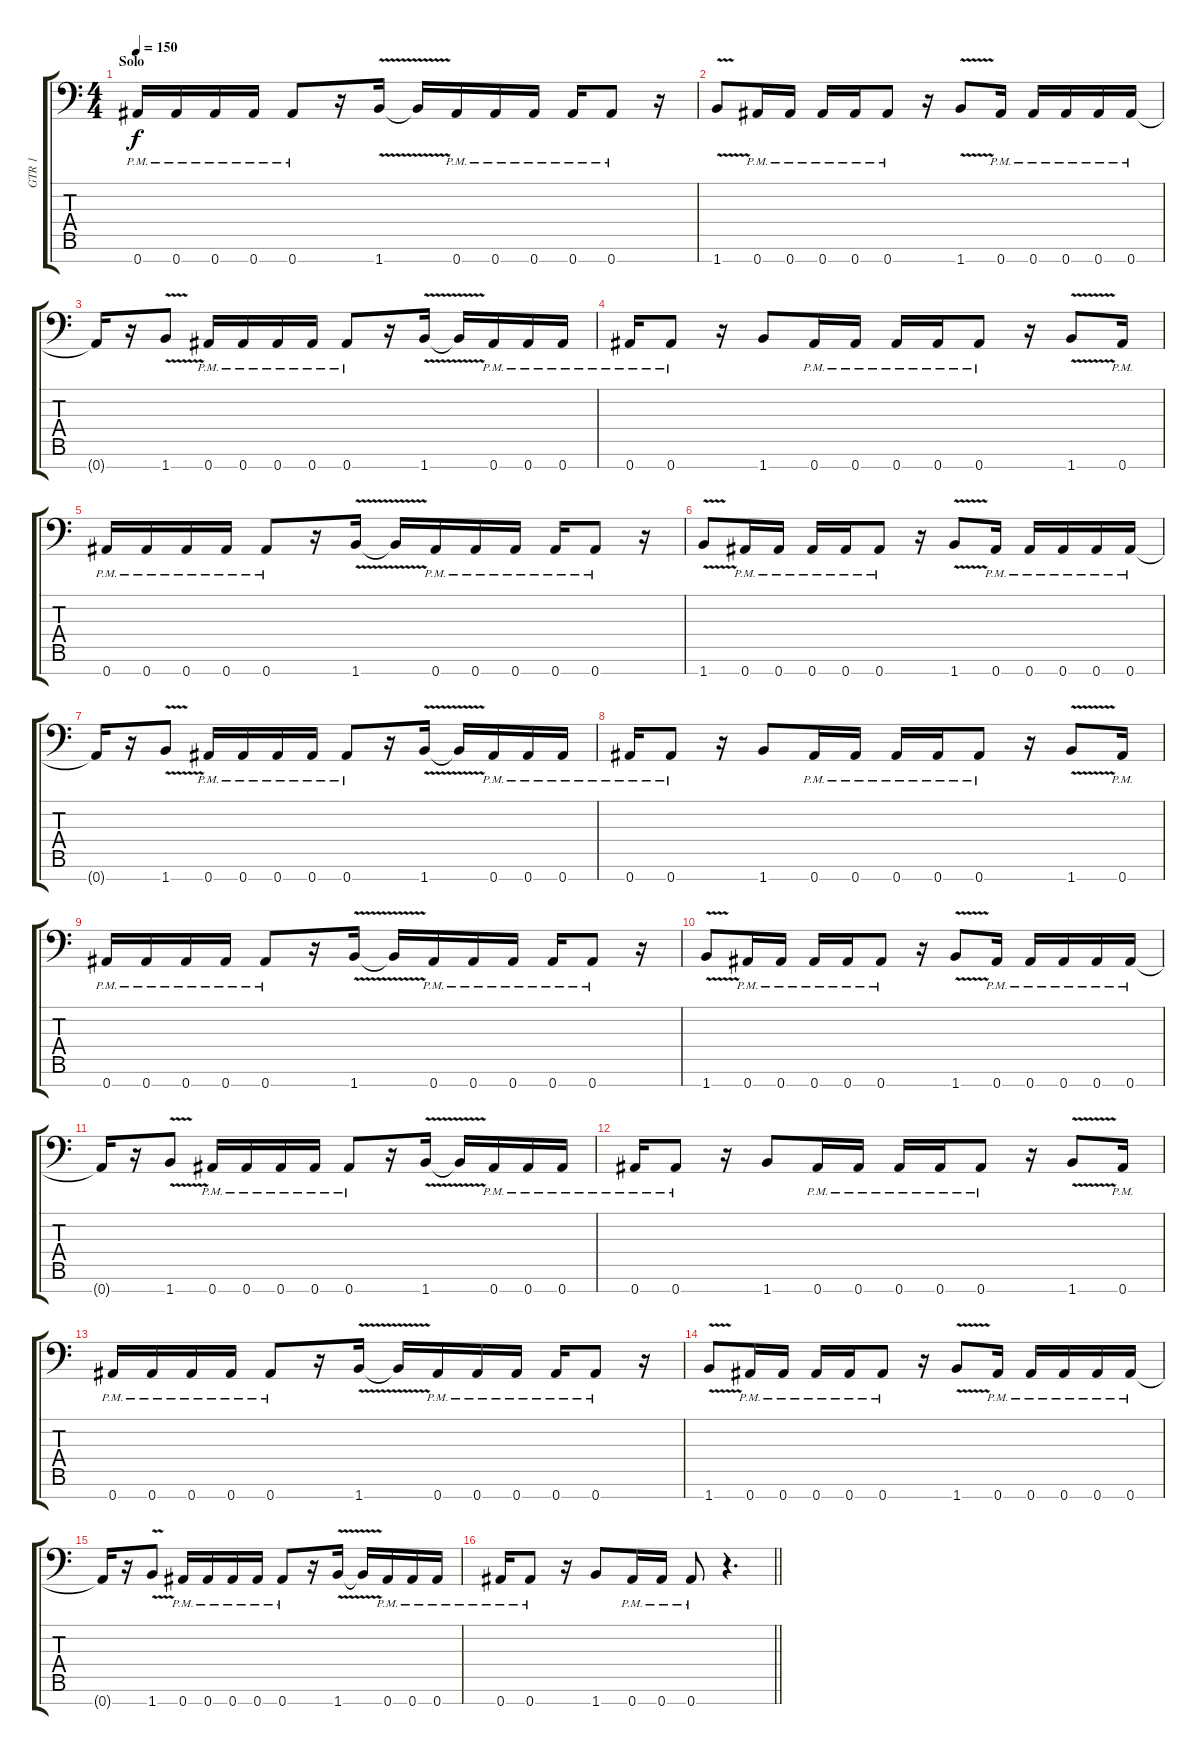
\track ("GTR 1" "GTR 1") {instrument distortionguitar}
\staff {score tabs}
\tuning (Eb4 Bb3 Gb3 Db3 Ab2 Eb2 Bb1) {hide}
\ts (4 4)
\section ("" "Solo")
\tempo 150
\clef f4
\ks c
0.7{pm}.16{dy f} 0.7{pm}.16 0.7{pm}.16 0.7{pm}.16 0.7{pm}.8 r.16 1.7{v}.16 1.7{t}.16 0.7{pm}.16 0.7{pm}.16 0.7{pm}.16 0.7{pm}.16 0.7{pm}.8 r.16 |
1.7{v}.8 0.7{pm}.16 0.7{pm}.16 0.7{pm}.16 0.7{pm}.16 0.7{pm}.8 r.16 1.7{v}.8 0.7{pm}.16 0.7{pm}.16 0.7{pm}.16 0.7{pm}.16 0.7{pm}.16 |
0.7{t}.16 r.16 1.7{v}.8 0.7{pm}.16 0.7{pm}.16 0.7{pm}.16 0.7{pm}.16 0.7{pm}.8 r.16 1.7{v}.16 1.7{t}.16 0.7{pm}.16 0.7{pm}.16 0.7{pm}.16 |
0.7{pm}.16 0.7{pm}.8 r.16 1.7.8 0.7{pm}.16 0.7{pm}.16 0.7{pm}.16 0.7{pm}.16 0.7{pm}.8 r.16 1.7{v}.8 0.7{pm}.16 |
0.7{pm}.16 0.7{pm}.16 0.7{pm}.16 0.7{pm}.16 0.7{pm}.8 r.16 1.7{v}.16 1.7{t}.16 0.7{pm}.16 0.7{pm}.16 0.7{pm}.16 0.7{pm}.16 0.7{pm}.8 r.16 |
1.7{v}.8 0.7{pm}.16 0.7{pm}.16 0.7{pm}.16 0.7{pm}.16 0.7{pm}.8 r.16 1.7{v}.8 0.7{pm}.16 0.7{pm}.16 0.7{pm}.16 0.7{pm}.16 0.7{pm}.16 |
0.7{t}.16 r.16 1.7{v}.8 0.7{pm}.16 0.7{pm}.16 0.7{pm}.16 0.7{pm}.16 0.7{pm}.8 r.16 1.7{v}.16 1.7{t}.16 0.7{pm}.16 0.7{pm}.16 0.7{pm}.16 |
0.7{pm}.16 0.7{pm}.8 r.16 1.7.8 0.7{pm}.16 0.7{pm}.16 0.7{pm}.16 0.7{pm}.16 0.7{pm}.8 r.16 1.7{v}.8 0.7{pm}.16 |
0.7{pm}.16 0.7{pm}.16 0.7{pm}.16 0.7{pm}.16 0.7{pm}.8 r.16 1.7{v}.16 1.7{t}.16 0.7{pm}.16 0.7{pm}.16 0.7{pm}.16 0.7{pm}.16 0.7{pm}.8 r.16 |
1.7{v}.8 0.7{pm}.16 0.7{pm}.16 0.7{pm}.16 0.7{pm}.16 0.7{pm}.8 r.16 1.7{v}.8 0.7{pm}.16 0.7{pm}.16 0.7{pm}.16 0.7{pm}.16 0.7{pm}.16 |
0.7{t}.16 r.16 1.7{v}.8 0.7{pm}.16 0.7{pm}.16 0.7{pm}.16 0.7{pm}.16 0.7{pm}.8 r.16 1.7{v}.16 1.7{t}.16 0.7{pm}.16 0.7{pm}.16 0.7{pm}.16 |
0.7{pm}.16 0.7{pm}.8 r.16 1.7.8 0.7{pm}.16 0.7{pm}.16 0.7{pm}.16 0.7{pm}.16 0.7{pm}.8 r.16 1.7{v}.8 0.7{pm}.16 |
0.7{pm}.16 0.7{pm}.16 0.7{pm}.16 0.7{pm}.16 0.7{pm}.8 r.16 1.7{v}.16 1.7{t}.16 0.7{pm}.16 0.7{pm}.16 0.7{pm}.16 0.7{pm}.16 0.7{pm}.8 r.16 |
1.7{v}.8 0.7{pm}.16 0.7{pm}.16 0.7{pm}.16 0.7{pm}.16 0.7{pm}.8 r.16 1.7{v}.8 0.7{pm}.16 0.7{pm}.16 0.7{pm}.16 0.7{pm}.16 0.7{pm}.16 |
0.7{t}.16 r.16 1.7{v}.8 0.7{pm}.16 0.7{pm}.16 0.7{pm}.16 0.7{pm}.16 0.7{pm}.8 r.16 1.7{v}.16 1.7{t}.16 0.7{pm}.16 0.7{pm}.16 0.7{pm}.16 |
\barLineRight lightlight
0.7{pm}.16 0.7{pm}.8 r.16 1.7.8 0.7{pm}.16 0.7{pm}.16 0.7{pm}.8 r.4{d}
